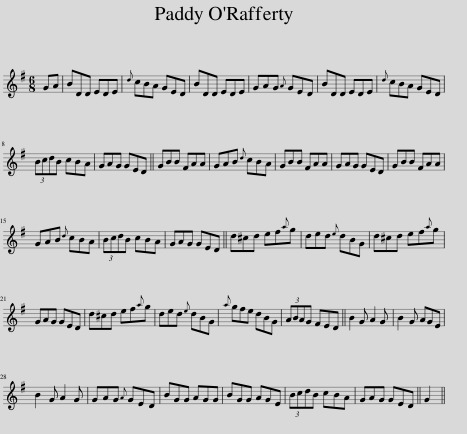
X:1
L:1/8
M:6/8
I:linebreak $
K:G
V:1 treble
V:1
 GA | BDD EDE |{d} cBA GED | BDD EDE | GAG{A} GED | %5
 BDD EDE |{d} cBA GED |$ (3BcdB cBA | GAG GED || GBB FAA | %10
 GAB{d} cBA | GBB FAA | GAG GED | GBB FAA |$ GAB{d} cBA | %15
 (3BcdB cBA | GAG GED || d^cd ef{a}g | ded{e} dBG | d^cd ef{a}g |$ %20
 GAG GED | d^cd ef{a}g | ded{e} dBG |{a} gfe dBG | (3ABAG FED || %25
 B2 G A2 G | B2 G AGE |$ B2 G A2 G | GAG{A} GED | BGG AGG | %30
 BGG AGE | (3BcdB cBA | GAG GED || G2 || %34
